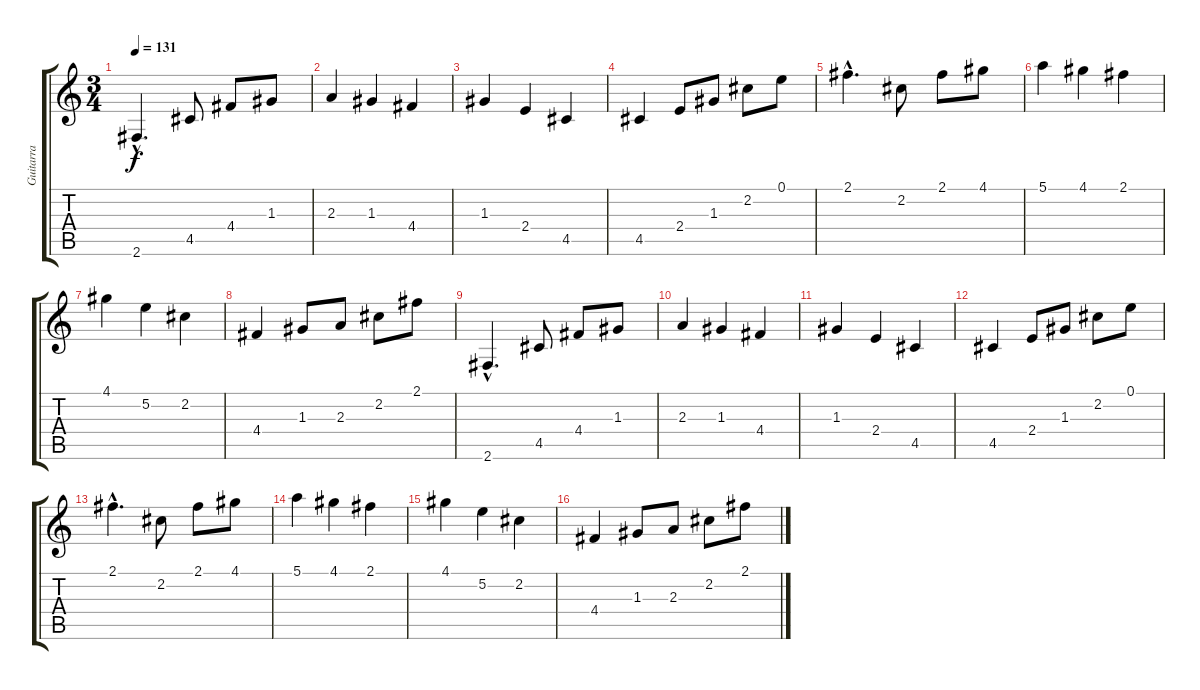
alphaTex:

\track ("Guitarra" "Guitarra") {instrument distortionguitar}
\staff {score tabs}
\tuning (E4 B3 G3 D3 A2 E2) {hide}
\ts (3 4)
\tempo 131
\clef g2
\ks c
2.6{hac}.4{d dy f instrument distortionguitar} 4.5.8 4.4.8 1.3.8 |
2.3.4 1.3.4 4.4.4 |
1.3.4 2.4.4 4.5.4 |
4.5.4 2.4.8 1.3.8 2.2.8 0.1.8 |
2.1{hac}.4{d} 2.2.8 2.1.8 4.1.8 |
5.1.4 4.1.4 2.1.4 |
4.1.4 5.2.4 2.2.4 |
4.4.4 1.3.8 2.3.8 2.2.8 2.1.8 |
2.6{hac}.4{d} 4.5.8 4.4.8 1.3.8 |
2.3.4 1.3.4 4.4.4 |
1.3.4 2.4.4 4.5.4 |
4.5.4 2.4.8 1.3.8 2.2.8 0.1.8 |
2.1{hac}.4{d} 2.2.8 2.1.8 4.1.8 |
5.1.4 4.1.4 2.1.4 |
4.1.4 5.2.4 2.2.4 |
4.4.4 1.3.8 2.3.8 2.2.8 2.1.8
